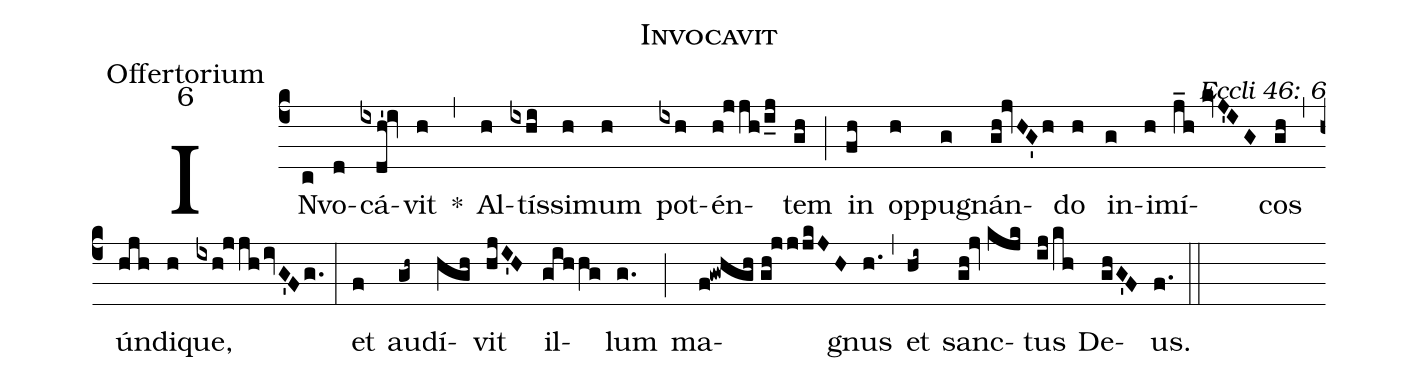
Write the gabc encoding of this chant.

name: Invocavit;
office-part: Offertorium;
mode: 6;
commentary: Eccli 46: 6;
%%
(c4) IN(c)vo(d)cá(ixdh'!iv)vit(h) *(,) Al(h)tís(ixhi)si(h)mum(h) pot(ixh)én(h!jjh/i_j)tem(gh) (;) in(fh) op(h)pu(g)gnán(gh!jvHG'h)do(h) in(g)i(h)mí(j_h//kvJ'IG)cos(gh) (,) ún(hjh)di(h)que,(ixh!jjhivG'Fg.) (:)
et(f) au(gh~)dí(hgh)vit(hjI'H) il(gihhg)lum(g.) (;) ma(f!gwhgh//gh!jjjkJH)gnus(h.) (,) et(hi~) sanc(gh!jv//kjk)tus(ij/kh) De(ghG'F)us.(f.) (::)
